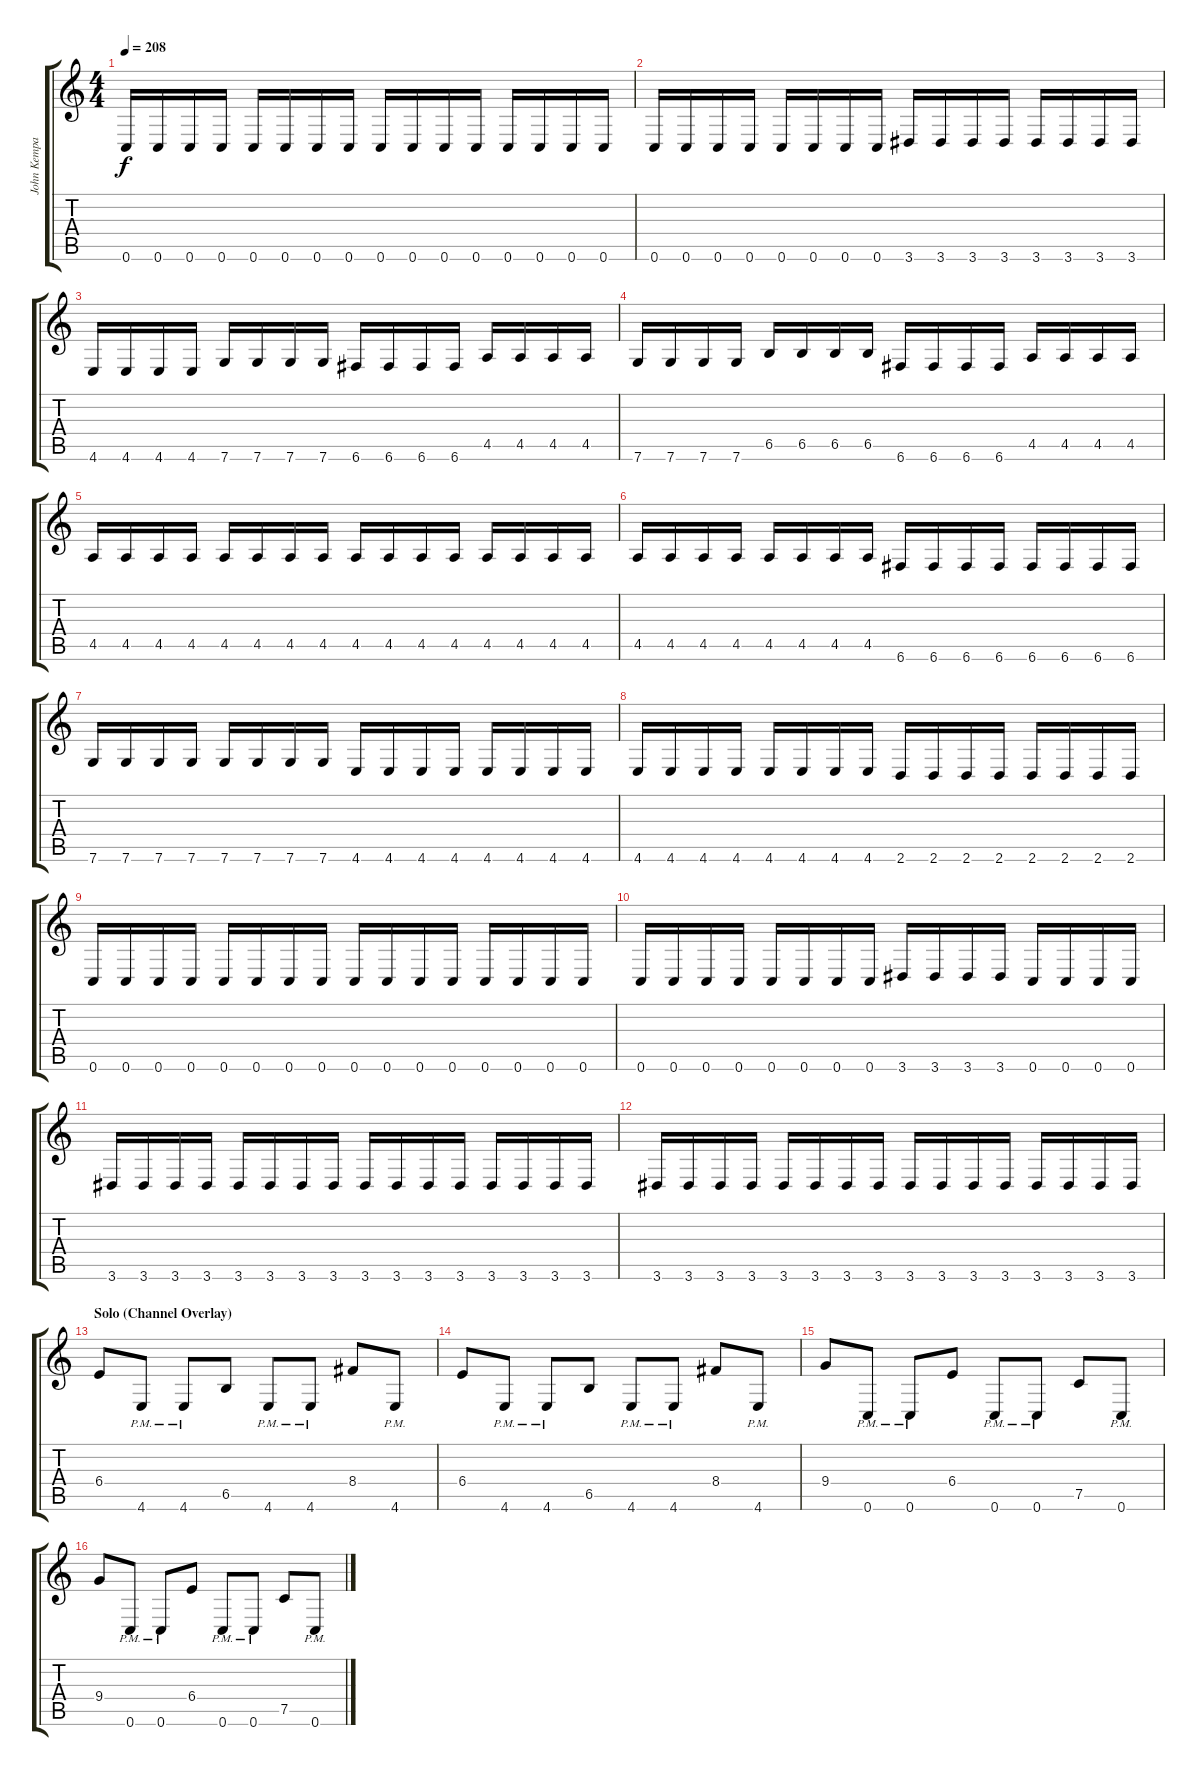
\track ("John Kempainen (Rhythm Guitar)" "John Kempa") {instrument distortionguitar}
\staff {score tabs}
\tuning (C4 G3 Eb3 Bb2 F2 C2) {hide}
\ts (4 4)
\tempo 208
\clef g2
\ks c
0.6.16{dy f} 0.6.16 0.6.16 0.6.16 0.6.16 0.6.16 0.6.16 0.6.16 0.6.16 0.6.16 0.6.16 0.6.16 0.6.16 0.6.16 0.6.16 0.6.16 |
0.6.16 0.6.16 0.6.16 0.6.16 0.6.16 0.6.16 0.6.16 0.6.16 3.6.16 3.6.16 3.6.16 3.6.16 3.6.16 3.6.16 3.6.16 3.6.16 |
4.6.16 4.6.16 4.6.16 4.6.16 7.6.16 7.6.16 7.6.16 7.6.16 6.6.16 6.6.16 6.6.16 6.6.16 4.5.16 4.5.16 4.5.16 4.5.16 |
7.6.16 7.6.16 7.6.16 7.6.16 6.5.16 6.5.16 6.5.16 6.5.16 6.6.16 6.6.16 6.6.16 6.6.16 4.5.16 4.5.16 4.5.16 4.5.16 |
4.5.16 4.5.16 4.5.16 4.5.16 4.5.16 4.5.16 4.5.16 4.5.16 4.5.16 4.5.16 4.5.16 4.5.16 4.5.16 4.5.16 4.5.16 4.5.16 |
4.5.16 4.5.16 4.5.16 4.5.16 4.5.16 4.5.16 4.5.16 4.5.16 6.6.16 6.6.16 6.6.16 6.6.16 6.6.16 6.6.16 6.6.16 6.6.16 |
7.6.16 7.6.16 7.6.16 7.6.16 7.6.16 7.6.16 7.6.16 7.6.16 4.6.16 4.6.16 4.6.16 4.6.16 4.6.16 4.6.16 4.6.16 4.6.16 |
4.6.16 4.6.16 4.6.16 4.6.16 4.6.16 4.6.16 4.6.16 4.6.16 2.6.16 2.6.16 2.6.16 2.6.16 2.6.16 2.6.16 2.6.16 2.6.16 |
0.6.16 0.6.16 0.6.16 0.6.16 0.6.16 0.6.16 0.6.16 0.6.16 0.6.16 0.6.16 0.6.16 0.6.16 0.6.16 0.6.16 0.6.16 0.6.16 |
0.6.16 0.6.16 0.6.16 0.6.16 0.6.16 0.6.16 0.6.16 0.6.16 3.6.16 3.6.16 3.6.16 3.6.16 0.6.16 0.6.16 0.6.16 0.6.16 |
3.6.16{balance 4} 3.6.16 3.6.16 3.6.16 3.6.16 3.6.16 3.6.16 3.6.16 3.6.16 3.6.16 3.6.16 3.6.16 3.6.16 3.6.16 3.6.16 3.6.16 |
3.6.16 3.6.16 3.6.16 3.6.16 3.6.16 3.6.16 3.6.16 3.6.16 3.6.16 3.6.16 3.6.16 3.6.16 3.6.16 3.6.16 3.6.16 3.6.16 |
\section ("" "Solo (Channel Overlay)")
6.4.8{balance 8} 4.6{pm}.8 4.6{pm}.8 6.5.8 4.6{pm}.8 4.6{pm}.8 8.4.8 4.6{pm}.8 |
6.4.8 4.6{pm}.8 4.6{pm}.8 6.5.8 4.6{pm}.8 4.6{pm}.8 8.4.8 4.6{pm}.8 |
9.4.8 0.6{pm}.8 0.6{pm}.8 6.4.8 0.6{pm}.8 0.6{pm}.8 7.5.8 0.6{pm}.8 |
9.4.8 0.6{pm}.8 0.6{pm}.8 6.4.8 0.6{pm}.8 0.6{pm}.8 7.5.8 0.6{pm}.8
